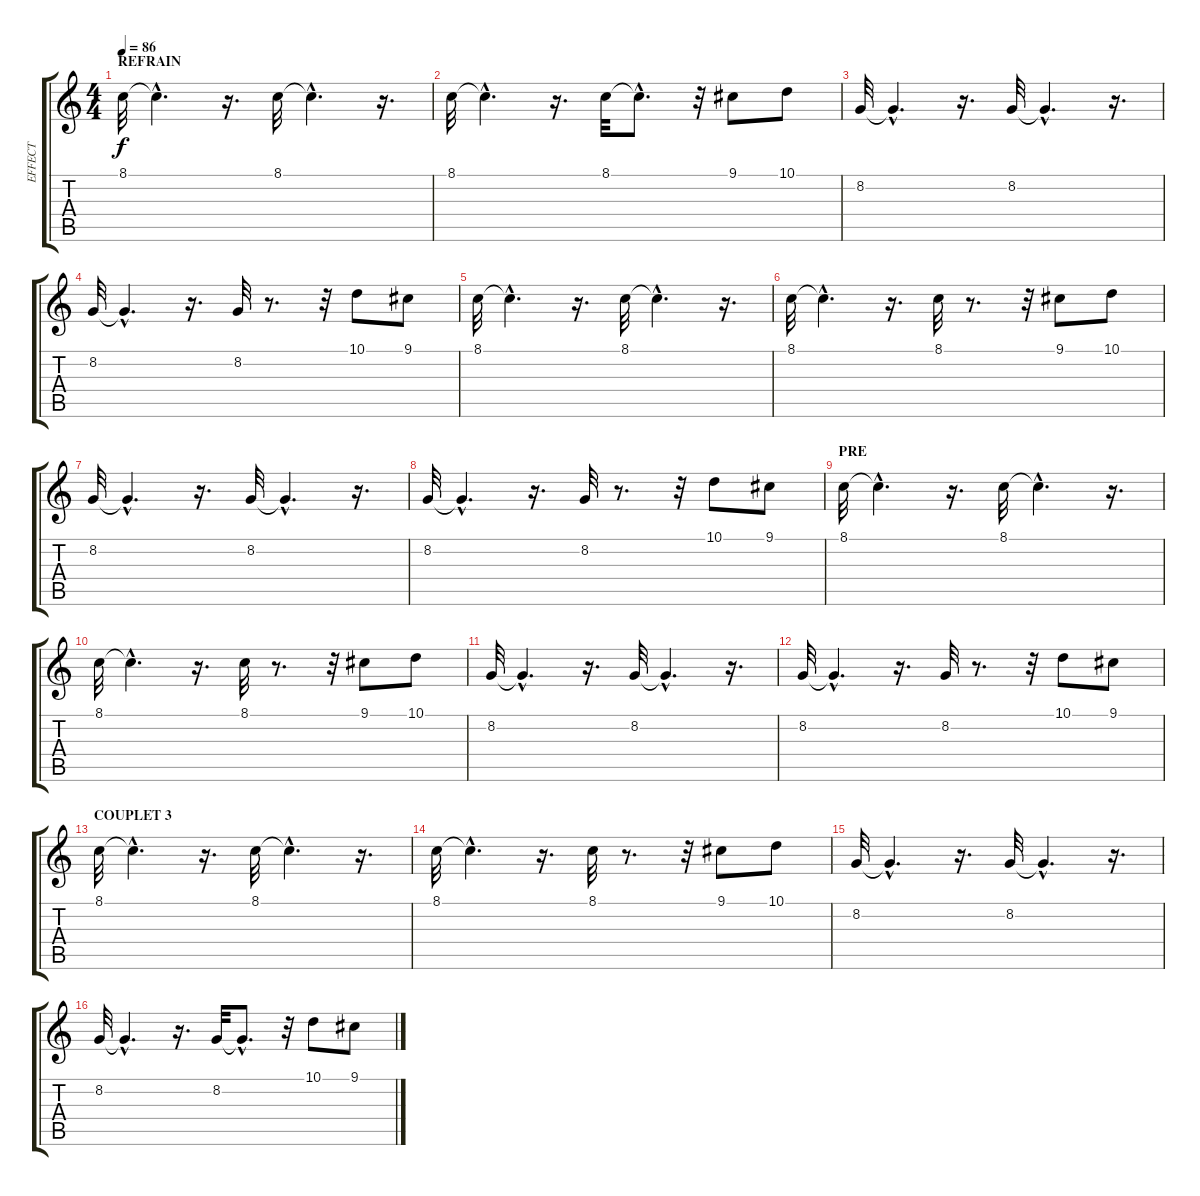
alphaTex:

\track ("EFFECT" "EFFECT") {instrument shamisen}
\staff {score tabs}
\tuning (E4 B3 G3 D3 A2 E2) {hide}
\ts (4 4)
\section ("" "REFRAIN")
\tempo 86
\clef g2
\ks c
8.1.32{dy f} 8.1{hac t}.4{d} r.16{d} 8.1.32 8.1{hac t}.4{d} r.16{d} |
8.1.32 8.1{hac t}.4{d} r.16{d} 8.1.32 8.1{hac t}.8{d} r.32 9.1.8 10.1.8 |
8.2.32 8.2{hac t}.4{d} r.16{d} 8.2.32 8.2{hac t}.4{d} r.16{d} |
8.2.32 8.2{hac t}.4{d} r.16{d} 8.2.32 r.8{d} r.32 10.1.8 9.1.8 |
8.1.32 8.1{hac t}.4{d} r.16{d} 8.1.32 8.1{hac t}.4{d} r.16{d} |
8.1.32 8.1{hac t}.4{d} r.16{d} 8.1.32 r.8{d} r.32 9.1.8 10.1.8 |
8.2.32 8.2{hac t}.4{d} r.16{d} 8.2.32 8.2{hac t}.4{d} r.16{d} |
8.2.32 8.2{hac t}.4{d} r.16{d} 8.2.32 r.8{d} r.32 10.1.8 9.1.8 |
\section ("" "PRE")
8.1.32 8.1{hac t}.4{d} r.16{d} 8.1.32 8.1{hac t}.4{d} r.16{d} |
8.1.32 8.1{hac t}.4{d} r.16{d} 8.1.32 r.8{d} r.32 9.1.8 10.1.8 |
8.2.32 8.2{hac t}.4{d} r.16{d} 8.2.32 8.2{hac t}.4{d} r.16{d} |
8.2.32 8.2{hac t}.4{d} r.16{d} 8.2.32 r.8{d} r.32 10.1.8 9.1.8 |
\section ("" "COUPLET 3")
8.1.32 8.1{hac t}.4{d} r.16{d} 8.1.32 8.1{hac t}.4{d} r.16{d} |
8.1.32 8.1{hac t}.4{d} r.16{d} 8.1.32 r.8{d} r.32 9.1.8 10.1.8 |
8.2.32 8.2{hac t}.4{d} r.16{d} 8.2.32 8.2{hac t}.4{d} r.16{d} |
8.2.32 8.2{hac t}.4{d} r.16{d} 8.2.32 8.2{hac t}.8{d} r.32 10.1.8 9.1.8
